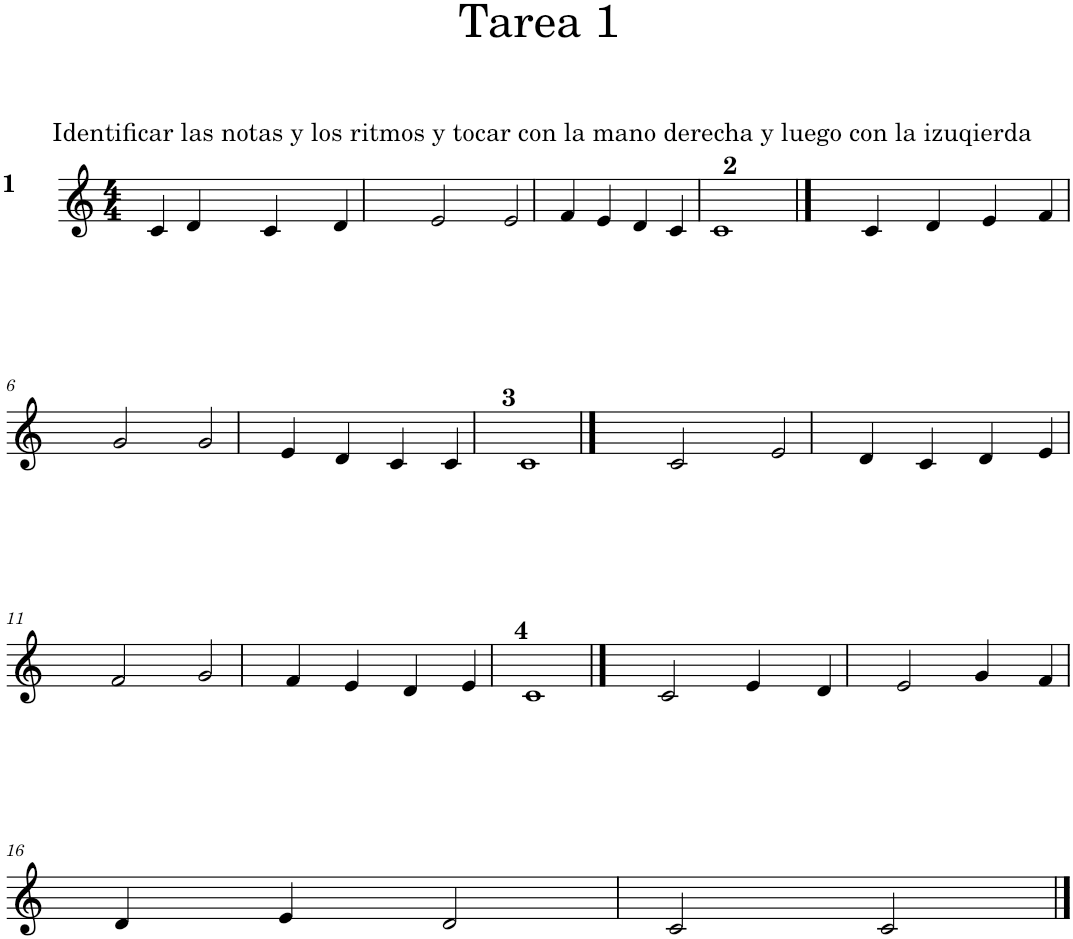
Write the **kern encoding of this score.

**kern
*part1
*staff1
*I"Piano
*I'Pno.
*clefG2
*k[]
*M4/4
=1
!LO:TX:a:t=Identificar las notas y los ritmos y tocar con la mano derecha y luego con la izuqierda
!LO:TX:a:B:t=1
4c/
4d/
4c/
4d/
=2
2e/
2e/
=3
4f/
4e/
4d/
4c/
=4
1c
==5
!LO:TX:a:B:t=2
4c/
4d/
4e/
4f/
!!LO:LB:g=z
=6
2g/
2g/
=7
4e/
4d/
4c/
4c/
=8
1c
==9
!LO:TX:a:B:t=3
2c/
2e/
=10
4d/
4c/
4d/
4e/
!!LO:LB:g=z
=11
2f/
2g/
=12
4f/
4e/
4d/
4e/
=13
1c
==14
!LO:TX:a:B:t=4
2c/
4e/
4d/
=15
2e/
4g/
4f/
!!LO:LB:g=z
=16
4d/
4e/
2d/
=17
2c/
2c/
==
*-
